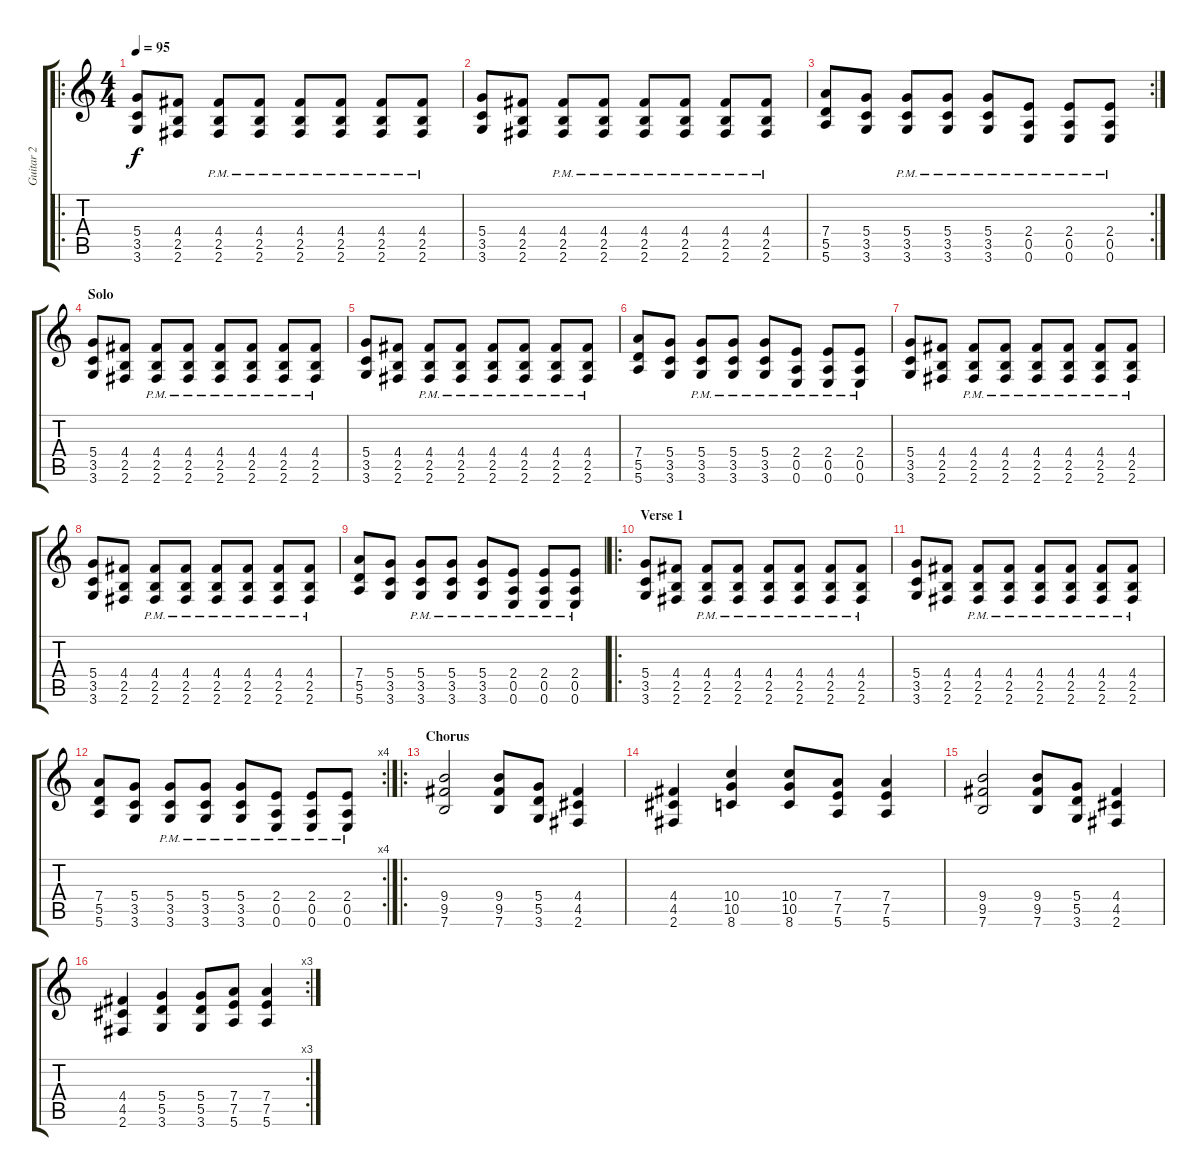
\track ("Guitar 2" "Guitar 2") {instrument overdrivenguitar}
\staff {score tabs}
\tuning (E4 B3 G3 D3 A2 E2) {hide}
\ro
\ts (4 4)
\tempo 95
\clef g2
\ks c
(5.4 3.5 3.6).8{dy f instrument overdrivenguitar} (4.4 2.5 2.6).8 (4.4{pm} 2.5 2.6).8 (4.4{pm} 2.5 2.6).8 (4.4{pm} 2.5 2.6).8 (4.4{pm} 2.5 2.6).8 (4.4{pm} 2.5 2.6).8 (4.4{pm} 2.5 2.6).8 |
(5.4 3.5 3.6).8 (4.4 2.5 2.6).8 (4.4{pm} 2.5 2.6).8 (4.4{pm} 2.5 2.6).8 (4.4{pm} 2.5 2.6).8 (4.4{pm} 2.5 2.6).8 (4.4{pm} 2.5 2.6).8 (4.4{pm} 2.5 2.6).8 |
\rc 2
(7.4 5.5 5.6).8 (5.4 3.5 3.6).8 (5.4{pm} 3.5 3.6).8 (5.4{pm} 3.5 3.6).8 (5.4{pm} 3.5 3.6).8 (2.4{pm} 0.5 0.6).8 (2.4{pm} 0.5 0.6).8 (2.4{pm} 0.5 0.6).8 |
\section ("" "Solo")
(5.4 3.5 3.6).8 (4.4 2.5 2.6).8 (4.4{pm} 2.5 2.6).8 (4.4{pm} 2.5 2.6).8 (4.4{pm} 2.5 2.6).8 (4.4{pm} 2.5 2.6).8 (4.4{pm} 2.5 2.6).8 (4.4{pm} 2.5 2.6).8 |
(5.4 3.5 3.6).8 (4.4 2.5 2.6).8 (4.4{pm} 2.5 2.6).8 (4.4{pm} 2.5 2.6).8 (4.4{pm} 2.5 2.6).8 (4.4{pm} 2.5 2.6).8 (4.4{pm} 2.5 2.6).8 (4.4{pm} 2.5 2.6).8 |
(7.4 5.5 5.6).8 (5.4 3.5 3.6).8 (5.4{pm} 3.5 3.6).8 (5.4{pm} 3.5 3.6).8 (5.4{pm} 3.5 3.6).8 (2.4{pm} 0.5 0.6).8 (2.4{pm} 0.5 0.6).8 (2.4{pm} 0.5 0.6).8 |
(5.4 3.5 3.6).8 (4.4 2.5 2.6).8 (4.4{pm} 2.5 2.6).8 (4.4{pm} 2.5 2.6).8 (4.4{pm} 2.5 2.6).8 (4.4{pm} 2.5 2.6).8 (4.4{pm} 2.5 2.6).8 (4.4{pm} 2.5 2.6).8 |
(5.4 3.5 3.6).8 (4.4 2.5 2.6).8 (4.4{pm} 2.5 2.6).8 (4.4{pm} 2.5 2.6).8 (4.4{pm} 2.5 2.6).8 (4.4{pm} 2.5 2.6).8 (4.4{pm} 2.5 2.6).8 (4.4{pm} 2.5 2.6).8 |
(7.4 5.5 5.6).8 (5.4 3.5 3.6).8 (5.4{pm} 3.5 3.6).8 (5.4{pm} 3.5 3.6).8 (5.4{pm} 3.5 3.6).8 (2.4{pm} 0.5 0.6).8 (2.4{pm} 0.5 0.6).8 (2.4{pm} 0.5 0.6).8 |
\ro
\section ("" "Verse 1")
(5.4 3.5 3.6).8 (4.4 2.5 2.6).8 (4.4{pm} 2.5 2.6).8 (4.4{pm} 2.5 2.6).8 (4.4{pm} 2.5 2.6).8 (4.4{pm} 2.5 2.6).8 (4.4{pm} 2.5 2.6).8 (4.4{pm} 2.5 2.6).8 |
(5.4 3.5 3.6).8 (4.4 2.5 2.6).8 (4.4{pm} 2.5 2.6).8 (4.4{pm} 2.5 2.6).8 (4.4{pm} 2.5 2.6).8 (4.4{pm} 2.5 2.6).8 (4.4{pm} 2.5 2.6).8 (4.4{pm} 2.5 2.6).8 |
\rc 4
(7.4 5.5 5.6).8 (5.4 3.5 3.6).8 (5.4{pm} 3.5 3.6).8 (5.4{pm} 3.5 3.6).8 (5.4{pm} 3.5 3.6).8 (2.4{pm} 0.5 0.6).8 (2.4{pm} 0.5 0.6).8 (2.4{pm} 0.5 0.6).8 |
\ro
\section ("" "Chorus")
(9.4 9.5 7.6).2 (9.4 9.5 7.6).8 (5.4 5.5 3.6).8 (4.4 4.5 2.6).4 |
(4.4 4.5 2.6).4 (10.4 10.5 8.6).4 (10.4 10.5 8.6).8 (7.4 7.5 5.6).8 (7.4 7.5 5.6).4 |
(9.4 9.5 7.6).2 (9.4 9.5 7.6).8 (5.4 5.5 3.6).8 (4.4 4.5 2.6).4 |
\rc 3
(4.4 4.5 2.6).4 (5.4 5.5 3.6).4 (5.4 5.5 3.6).8 (7.4 7.5 5.6).8 (7.4 7.5 5.6).4
